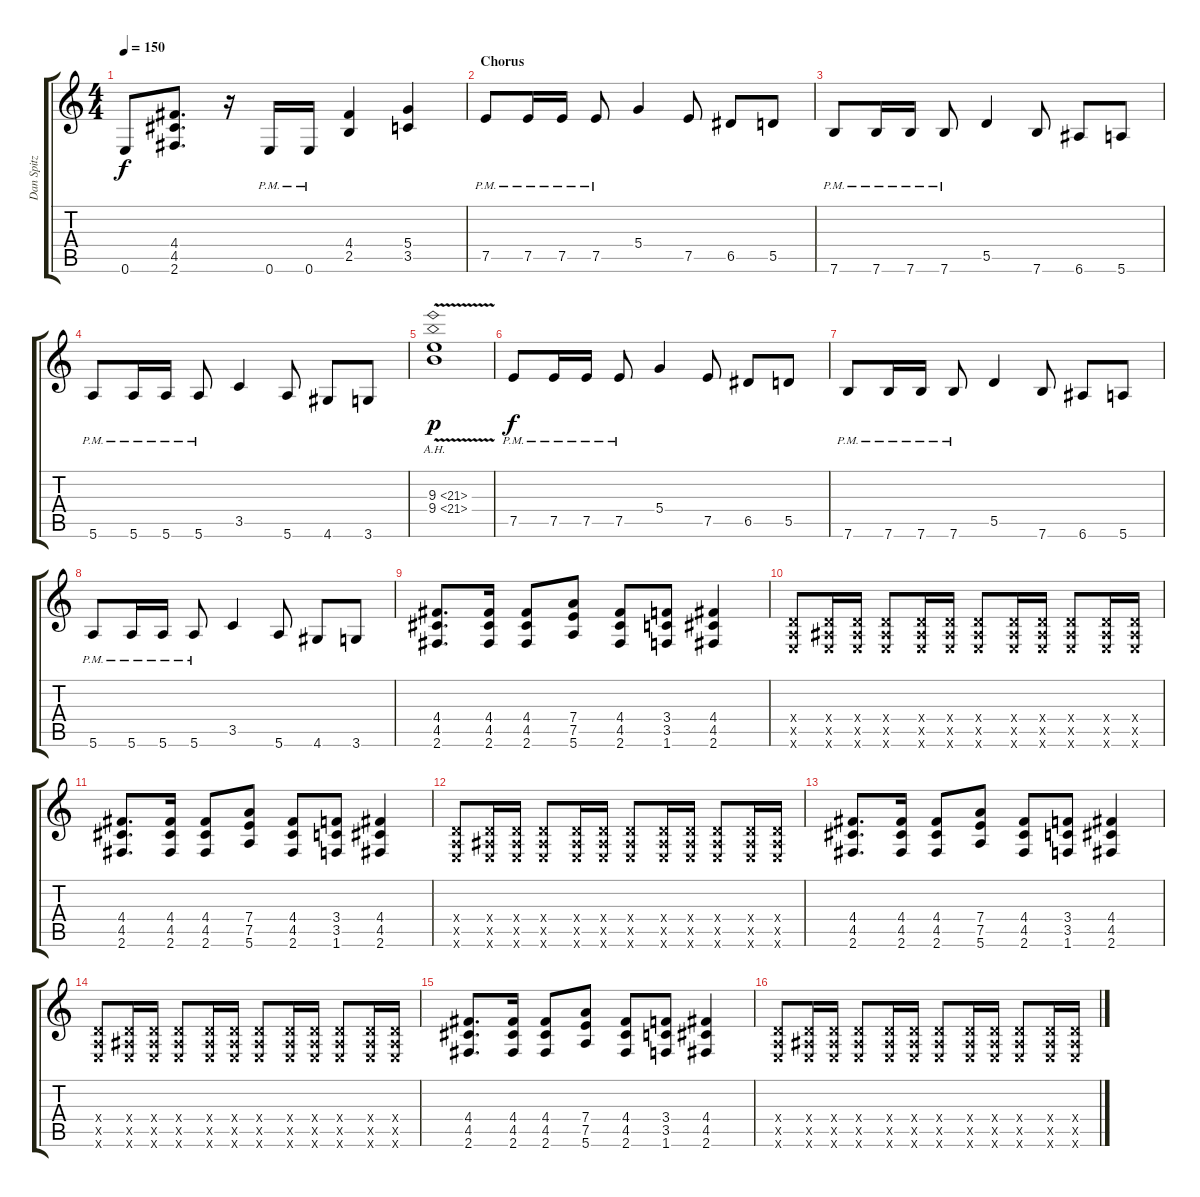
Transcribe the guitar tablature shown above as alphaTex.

\track ("Dan Spitz" "Dan Spitz") {instrument distortionguitar}
\staff {score tabs}
\tuning (E4 B3 G3 D3 A2 E2) {hide}
\ts (4 4)
\tempo 150
\clef g2
\ks c
0.6.8{dy f} (4.4 4.5 2.6).8{d} r.16 0.6{pm}.16 0.6{pm}.16 (4.4 2.5).4 (5.4 3.5).4 |
\section ("" "Chorus")
7.5{pm}.8 7.5{pm}.16 7.5{pm}.16 7.5{pm}.8 5.4.4 7.5.8 6.5.8 5.5.8 |
7.6{pm}.8 7.6{pm}.16 7.6{pm}.16 7.6{pm}.8 5.5.4 7.6.8 6.6.8 5.6.8 |
5.6{pm}.8 5.6{pm}.16 5.6{pm}.16 5.6{pm}.8 3.5.4 5.6.8 4.6.8 3.6.8 |
(9.3{ah 12} 9.4{ah 12 v}).1{dy p} |
7.5{pm}.8{dy f} 7.5{pm}.16 7.5{pm}.16 7.5{pm}.8 5.4.4 7.5.8 6.5.8 5.5.8 |
7.6{pm}.8 7.6{pm}.16 7.6{pm}.16 7.6{pm}.8 5.5.4 7.6.8 6.6.8 5.6.8 |
5.6{pm}.8 5.6{pm}.16 5.6{pm}.16 5.6{pm}.8 3.5.4 5.6.8 4.6.8 3.6.8 |
(4.4 4.5 2.6).8{d} (4.4 4.5 2.6).16 (4.4 4.5 2.6).8 (7.4 7.5 5.6).8 (4.4 4.5 2.6).8 (3.4 3.5 1.6).8 (4.4 4.5 2.6).4 |
(0.4{x} 0.5{x} 0.6{x}).8 (0.4{x} 1.5{x} 0.6{x}).16 (0.4{x} 1.5{x} 0.6{x}).16 (0.4{x} 1.5{x} 0.6{x}).8 (0.4{x} 1.5{x} 0.6{x}).16 (0.4{x} 1.5{x} 0.6{x}).16 (0.4{x} 1.5{x} 0.6{x}).8 (0.4{x} 1.5{x} 0.6{x}).16 (0.4{x} 1.5{x} 0.6{x}).16 (0.4{x} 1.5{x} 0.6{x}).8 (0.4{x} 1.5{x} 0.6{x}).16 (0.4{x} 1.5{x} 0.6{x}).16 |
(4.4 4.5 2.6).8{d} (4.4 4.5 2.6).16 (4.4 4.5 2.6).8 (7.4 7.5 5.6).8 (4.4 4.5 2.6).8 (3.4 3.5 1.6).8 (4.4 4.5 2.6).4 |
(0.4{x} 0.5{x} 0.6{x}).8 (0.4{x} 1.5{x} 0.6{x}).16 (0.4{x} 1.5{x} 0.6{x}).16 (0.4{x} 1.5{x} 0.6{x}).8 (0.4{x} 1.5{x} 0.6{x}).16 (0.4{x} 1.5{x} 0.6{x}).16 (0.4{x} 1.5{x} 0.6{x}).8 (0.4{x} 1.5{x} 0.6{x}).16 (0.4{x} 1.5{x} 0.6{x}).16 (0.4{x} 1.5{x} 0.6{x}).8 (0.4{x} 1.5{x} 0.6{x}).16 (0.4{x} 1.5{x} 0.6{x}).16 |
(4.4 4.5 2.6).8{d} (4.4 4.5 2.6).16 (4.4 4.5 2.6).8 (7.4 7.5 5.6).8 (4.4 4.5 2.6).8 (3.4 3.5 1.6).8 (4.4 4.5 2.6).4 |
(0.4{x} 0.5{x} 0.6{x}).8 (0.4{x} 1.5{x} 0.6{x}).16 (0.4{x} 1.5{x} 0.6{x}).16 (0.4{x} 1.5{x} 0.6{x}).8 (0.4{x} 1.5{x} 0.6{x}).16 (0.4{x} 1.5{x} 0.6{x}).16 (0.4{x} 1.5{x} 0.6{x}).8 (0.4{x} 1.5{x} 0.6{x}).16 (0.4{x} 1.5{x} 0.6{x}).16 (0.4{x} 1.5{x} 0.6{x}).8 (0.4{x} 1.5{x} 0.6{x}).16 (0.4{x} 1.5{x} 0.6{x}).16 |
(4.4 4.5 2.6).8{d} (4.4 4.5 2.6).16 (4.4 4.5 2.6).8 (7.4 7.5 5.6).8 (4.4 4.5 2.6).8 (3.4 3.5 1.6).8 (4.4 4.5 2.6).4 |
(0.4{x} 0.5{x} 0.6{x}).8 (0.4{x} 1.5{x} 0.6{x}).16 (0.4{x} 1.5{x} 0.6{x}).16 (0.4{x} 1.5{x} 0.6{x}).8 (0.4{x} 1.5{x} 0.6{x}).16 (0.4{x} 1.5{x} 0.6{x}).16 (0.4{x} 1.5{x} 0.6{x}).8 (0.4{x} 1.5{x} 0.6{x}).16 (0.4{x} 1.5{x} 0.6{x}).16 (0.4{x} 1.5{x} 0.6{x}).8 (0.4{x} 1.5{x} 0.6{x}).16 (0.4{x} 1.5{x} 0.6{x}).16
